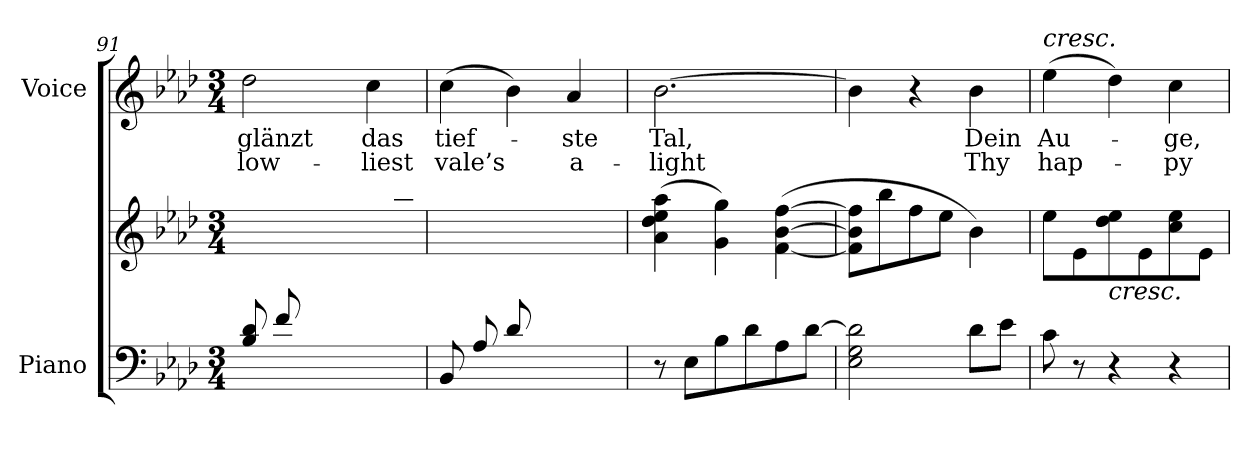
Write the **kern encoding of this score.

**kern	**kern	**kern	**text	**text
*part2	*part2	*part1	*part1	*part1
*staff3	*staff2	*staff1	*staff1	*staff1
*I"Piano	*	*I"Voice	*	*
*I'Pno	*	*	*	*
!!LO:PB:g=z
*clefF4	*clefG2	*clefG2	*	*
*k[b-e-a-d-]	*k[b-e-a-d-]	*k[b-e-a-d-]	*	*
*M3/4	*M3/4	*M3/4	*	*
=91	=91	=91	=91	=91
*^	*	*	*	*
!	!	!	!	!LO:LY:b	!LO:LY:b
(>8B-/ 8d-/L	2.ryy	4ryy	2dd-\	glänzt	low-
8f/	.	.	.	.	.
2ryy	.	8a-\	.	.	.
.	.	8dd-\	.	.	.
!	!	!	!	!LO:LY:b	!LO:LY:b
.	.	8ff\	4cc\	das	-liest
.	.	8aa-\J)	.	.	.
=92	=92	=92	=92	=92	=92
!	!	!	!	!LO:LY:b	!LO:LY:b
(>8BB-/L	2.ryy	4.ryy	(>4cc\	tief-	vale’s
8A-/	.	.	.	.	.
8d-/	.	.	4b-\)	.	.
4.ryy	.	8f\	.	.	.
!	!	!	!	!LO:LY:b	!LO:LY:b
.	.	8a-\	4a-/	-ste	a-
.	.	8ff\J)	.	.	.
*v	*v	*	*	*	*
=93	=93	=93	=93	=93
!	!	!	!LO:LY:b	!LO:LY:b
8r	(>4a-\ 4dd-\ 4ee-\ 4aa-\	[2.b-\	Tal,	-light
8E-\L	.	.	.	.
8B-\	4g\ 4gg\)	.	.	.
8d-\	.	.	.	.
8A-\	(>[4f\ [4b-\ [4ff\	.	.	.
[8d-\J	.	.	.	.
=94	=94	=94	=94	=94
2E-\ 2G\ 2d-\]	8f\] 8b-\] 8ff\]L	4b-\]	.	.
.	8bb-\	.	.	.
.	8ff\	4r	.	.
.	8ee-\J	.	.	.
!	!	!	!LO:LY:b	!LO:LY:b
8d-\L	4b-\)	4b-\	Dein	Thy
8e-\J	.	.	.	.
=95	=95	=95	=95	=95
!	!	!LO:TX:a:i:t=cresc.	!	!
!	!	!	!LO:LY:b	!LO:LY:b
8c\	8ee-\L	(>4ee-\	Au-	hap-
8r	8e-\	.	.	.
!	!LO:TX:b:i:t=cresc.	!	!	!
4r	8dd-\ 8ee-\	4dd-\)	.	.
.	8e-\	.	.	.
!	!	!	!LO:LY:b	!LO:LY:b
4r	8cc\ 8ee-\	4cc\	-ge,	-py
.	8e-\J	.	.	.
=	=	=	=	=
*-	*-	*-	*-	*-
